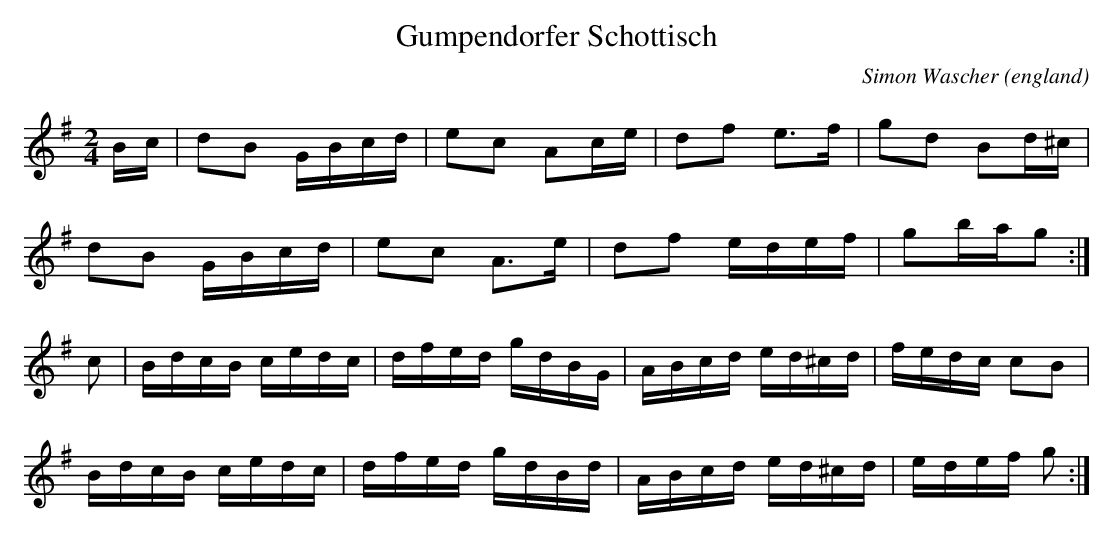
X:1
T:Gumpendorfer Schottisch
O:england
C:Simon Wascher
M:2/4
L:1/16
K:G
Bc|d2B2 GBcd|e2c2 A2ce|d2f2 e3f|g2d2 B2d^c|
d2B2 GBcd|e2c2 A3e|d2f2 edef|g2bag2:|
c2|BdcB cedc|dfed gdBG|ABcd ed^cd|fedc c2B2|
BdcB cedc|dfed gdBd|ABcd ed^cd|edef g2:|
